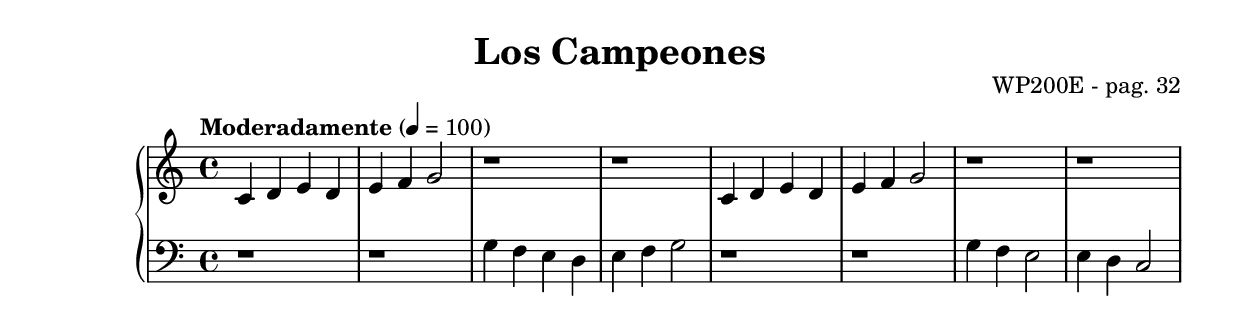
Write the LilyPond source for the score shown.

\version "2.18.2"
\header {
  title = "Los Campeones"
  author = "James Bastien"
  opus = "WP200E - pag. 32" 
}
\score {
\new PianoStaff <<
  \new Staff {
    \relative c' {
      \time 4/4
      \tempo "Moderadamente" 4 = 100
      c4 d e d | e f g2 | r1 | r1 | 
      \relative c' {
      c4 d e d | e f g2 | r1 | r
      }
    }
  }
  \new Staff {
    \relative f {
      \clef "bass"
      r1 | r | g4 f e d | e f g2 |
      r1 | r | g4 f e2 | e4 d c2
 
    }
  }
>>
\layout { }
\midi { }
}

